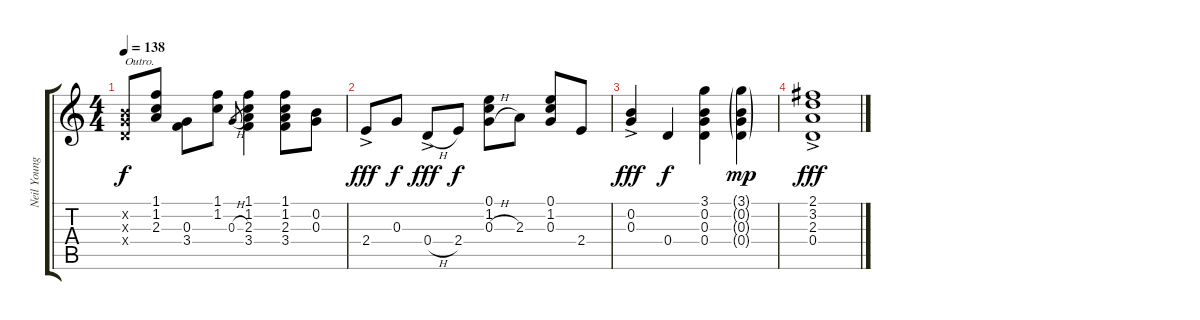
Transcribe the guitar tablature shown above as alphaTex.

\track ("Neil Young Acoustic" "Neil Young") {instrument acousticguitarsteel}
\staff {score tabs}
\tuning (E4 B3 G3 D3 A2 E2) {hide}
\ts (4 4)
\tempo 138
\clef g2
\ks c
(0.2{x} 0.3{x} 0.4{x}).8{txt "Outro." dy f} (1.1 1.2 2.3).8 (0.3 3.4).8 (1.1 1.2).8 0.3{h}.8{gr} (1.1 1.2 2.3 3.4).4 (1.1 1.2 2.3 3.4).8 (0.2 0.3).8 |
2.4{ac}.8{dy fff} 0.3.8{dy f} 0.4{h ac}.8{dy fff} 2.4.8{dy f} (0.1 1.2 0.3{h}).8 2.3.8 (0.1 1.2 0.3).8 2.4.8 |
(0.2{ac} 0.3{ac}).4{dy fff} 0.4.4{dy f} (3.1 0.2 0.3 0.4).4 (3.1{g} 0.2{g} 0.3{g} 0.4{g}).4{dy mp} |
(2.1{ac} 3.2{ac} 2.3{ac} 0.4{ac}).1{dy fff}
